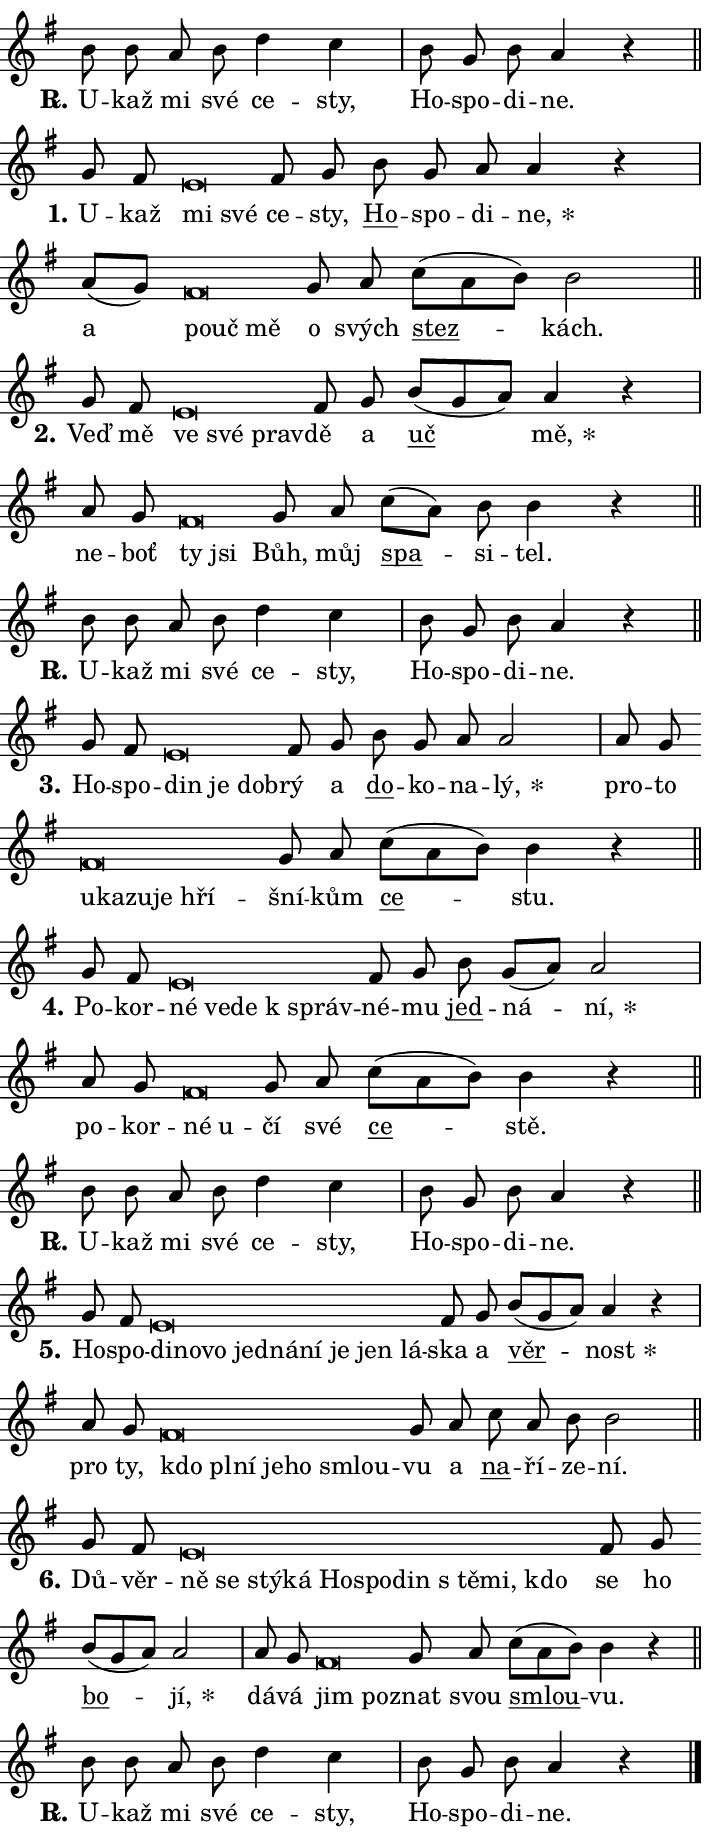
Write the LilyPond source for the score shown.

\version "2.24.0"
\header { tagline = "" }
\paper {
  indent = 0\cm
  top-margin = 0\cm
  right-margin = 0.13\cm % to fit lyric hyphens
  bottom-margin = 0\cm
  left-margin = 0\cm
  paper-width = 12\cm
  page-breaking = #ly:one-page-breaking
  system-system-spacing.basic-distance = #11
  score-system-spacing.basic-distance = #11
  ragged-last = ##f
}


%% Author: Thomas Morley
%% https://lists.gnu.org/archive/html/lilypond-user/2020-05/msg00002.html
#(define (line-position grob)
"Returns position of @var[grob} in current system:
   @code{'start}, if at first time-step
   @code{'end}, if at last time-step
   @code{'middle} otherwise
"
  (let* ((col (ly:item-get-column grob))
         (ln (ly:grob-object col 'left-neighbor))
         (rn (ly:grob-object col 'right-neighbor))
         (col-to-check-left (if (ly:grob? ln) ln col))
         (col-to-check-right (if (ly:grob? rn) rn col))
         (break-dir-left
           (and
             (ly:grob-property col-to-check-left 'non-musical #f)
             (ly:item-break-dir col-to-check-left)))
         (break-dir-right
           (and
             (ly:grob-property col-to-check-right 'non-musical #f)
             (ly:item-break-dir col-to-check-right))))
        (cond ((eqv? 1 break-dir-left) 'start)
              ((eqv? -1 break-dir-right) 'end)
              (else 'middle))))

#(define (tranparent-at-line-position vctor)
  (lambda (grob)
  "Relying on @code{line-position} select the relevant enry from @var{vctor}.
Used to determine transparency,"
    (case (line-position grob)
      ((end) (not (vector-ref vctor 0)))
      ((middle) (not (vector-ref vctor 1)))
      ((start) (not (vector-ref vctor 2))))))

noteHeadBreakVisibility =
#(define-music-function (break-visibility)(vector?)
"Makes @code{NoteHead}s transparent relying on @var{break-visibility}"
#{
  \override NoteHead.transparent =
    #(tranparent-at-line-position break-visibility)
#})

#(define delete-ledgers-for-transparent-note-heads
  (lambda (grob)
    "Reads whether a @code{NoteHead} is transparent.
If so this @code{NoteHead} is removed from @code{'note-heads} from
@var{grob}, which is supposed to be @code{LedgerLineSpanner}.
As a result ledgers are not printed for this @code{NoteHead}"
    (let* ((nhds-array (ly:grob-object grob 'note-heads))
           (nhds-list
             (if (ly:grob-array? nhds-array)
                 (ly:grob-array->list nhds-array)
                 '()))
           ;; Relies on the transparent-property being done before
           ;; Staff.LedgerLineSpanner.after-line-breaking is executed.
           ;; This is fragile ...
           (to-keep
             (remove
               (lambda (nhd)
                 (ly:grob-property nhd 'transparent #f))
               nhds-list)))
      ;; TODO find a better method to iterate over grob-arrays, similiar
      ;; to filter/remove etc for lists
      ;; For now rebuilt from scratch
      (set! (ly:grob-object grob 'note-heads)  '())
      (for-each
        (lambda (nhd)
          (ly:pointer-group-interface::add-grob grob 'note-heads nhd))
        to-keep))))

squashNotes = {
  \override NoteHead.X-extent = #'(-0.2 . 0.2)
  \override NoteHead.Y-extent = #'(-0.75 . 0)
  \override NoteHead.stencil =
    #(lambda (grob)
       (let ((pos (ly:grob-property grob 'staff-position)))
         (begin
           (if (< pos -7) (display "ERROR: Lower brevis then expected\n") (display ""))
           (if (<= pos -6) ly:text-interface::print ly:note-head::print))))
}
unSquashNotes = {
  \revert NoteHead.X-extent
  \revert NoteHead.Y-extent
  \revert NoteHead.stencil
}

hideNotes = \noteHeadBreakVisibility #begin-of-line-visible
unHideNotes = \noteHeadBreakVisibility #all-visible

% work-around for resetting accidentals
% https://lilypond.org/doc/v2.23/Documentation/notation/displaying-rhythms#unmetered-music
cadenzaMeasure = {
  \cadenzaOff
  \partial 1024 s1024
  \cadenzaOn
}

#(define-markup-command (accent layout props text) (markup?)
  "Underline accented syllable"
  (interpret-markup layout props
    #{\markup \override #'(offset . 4.3) \underline { #text }#}))

responsum = \markup \concat {
  "R" \hspace #-1.05 \path #0.1 #'((moveto 0 0.07) (lineto 0.9 0.8)) \hspace #0.05 "."
}

spaceSize = #0.6828661417322834 % exact space size for TeX Gyre Schola

\layout {
  \context {
    \Staff
    \remove "Time_signature_engraver"
    \override LedgerLineSpanner.after-line-breaking = #delete-ledgers-for-transparent-note-heads
  }
  \context {
    \Lyrics {
      \override LyricSpace.minimum-distance = \spaceSize
      \override LyricText.font-name = #"TeX Gyre Schola"
      \override LyricText.font-size = 1
      \override StanzaNumber.font-name = #"TeX Gyre Schola Bold"
      \override StanzaNumber.font-size = 1
    }
  }
  \context {
    \Score 
    \override NoteHead.text =
      #(lambda (grob) 
        (let ((pos (ly:grob-property grob 'staff-position)))
          #{\markup {
            \combine
              \halign #-0.55 \raise #(if (= pos -6) 0 0.5) \override #'(thickness . 2) \draw-line #'(3.2 . 0)
              \musicglyph "noteheads.sM1"
          }#}))
  }
}

% magnetic-lyrics.ily
%
%   written by
%     Jean Abou Samra <jean@abou-samra.fr>
%     Werner Lemberg <wl@gnu.org>
%
%   adapted by
%     Jiri Hon <jiri.hon@gmail.com>
%
% Version 2022-Apr-15

% https://www.mail-archive.com/lilypond-user@gnu.org/msg149350.html

#(define (Left_hyphen_pointer_engraver context)
   "Collect syllable-hyphen-syllable occurrences in lyrics and store
them in properties.  This engraver only looks to the left.  For
example, if the lyrics input is @code{foo -- bar}, it does the
following.

@itemize @bullet
@item
Set the @code{text} property of the @code{LyricHyphen} grob between
@q{foo} and @q{bar} to @code{foo}.

@item
Set the @code{left-hyphen} property of the @code{LyricText} grob with
text @q{foo} to the @code{LyricHyphen} grob between @q{foo} and
@q{bar}.
@end itemize

Use this auxiliary engraver in combination with the
@code{lyric-@/text::@/apply-@/magnetic-@/offset!} hook."
   (let ((hyphen #f)
         (text #f))
     (make-engraver
      (acknowledgers
       ((lyric-syllable-interface engraver grob source-engraver)
        (set! text grob)))
      (end-acknowledgers
       ((lyric-hyphen-interface engraver grob source-engraver)
        ;(when (not (grob::has-interface grob 'lyric-space-interface))
          (set! hyphen grob)));)
      ((stop-translation-timestep engraver)
       (when (and text hyphen)
         (ly:grob-set-object! text 'left-hyphen hyphen))
       (set! text #f)
       (set! hyphen #f)))))

#(define (lyric-text::apply-magnetic-offset! grob)
   "If the space between two syllables is less than the value in
property @code{LyricText@/.details@/.squash-threshold}, move the right
syllable to the left so that it gets concatenated with the left
syllable.

Use this function as a hook for
@code{LyricText@/.after-@/line-@/breaking} if the
@code{Left_@/hyphen_@/pointer_@/engraver} is active."
   (let ((hyphen (ly:grob-object grob 'left-hyphen #f)))
     (when hyphen
       (let ((left-text (ly:spanner-bound hyphen LEFT)))
         (when (grob::has-interface left-text 'lyric-syllable-interface)
           (let* ((common (ly:grob-common-refpoint grob left-text X))
                  (this-x-ext (ly:grob-extent grob common X))
                  (left-x-ext
                   (begin
                     ;; Trigger magnetism for left-text.
                     (ly:grob-property left-text 'after-line-breaking)
                     (ly:grob-extent left-text common X)))
                  ;; `delta` is the gap width between two syllables.
                  (delta (- (interval-start this-x-ext)
                            (interval-end left-x-ext)))
                  (details (ly:grob-property grob 'details))
                  (threshold (assoc-get 'squash-threshold details 0.2)))
             (when (< delta threshold)
               (let* (;; We have to manipulate the input text so that
                      ;; ligatures crossing syllable boundaries are not
                      ;; disabled.  For languages based on the Latin
                      ;; script this is essentially a beautification.
                      ;; However, for non-Western scripts it can be a
                      ;; necessity.
                      (lt (ly:grob-property left-text 'text))
                      (rt (ly:grob-property grob 'text))
                      (is-space (grob::has-interface hyphen 'lyric-space-interface))
                      (space (if is-space " " ""))
                      (extra-delta (if is-space spaceSize 0))
                      ;; Append new syllable.
                      (ltrt-space (if (and (string? lt) (string? rt))
                                (string-append lt space rt)
                                (make-concat-markup (list lt space rt))))
                      ;; Right-align `ltrt` to the right side.
                      (ltrt-space-markup (grob-interpret-markup
                               grob
                               (make-translate-markup
                                (cons (interval-length this-x-ext) 0)
                                (make-right-align-markup ltrt-space)))))
                 (begin
                   ;; Don't print `left-text`.
                   (ly:grob-set-property! left-text 'stencil #f)
                   ;; Set text and stencil (which holds all collected
                   ;; syllables so far) and shift it to the left.
                   (ly:grob-set-property! grob 'text ltrt-space)
                   (ly:grob-set-property! grob 'stencil ltrt-space-markup)
                   (ly:grob-translate-axis! grob (- (- delta extra-delta)) X))))))))))


#(define (lyric-hyphen::displace-bounds-first grob)
   ;; Make very sure this callback isn't triggered too early.
   (let ((left (ly:spanner-bound grob LEFT))
         (right (ly:spanner-bound grob RIGHT)))
     (ly:grob-property left 'after-line-breaking)
     (ly:grob-property right 'after-line-breaking)
     (ly:lyric-hyphen::print grob)))

squashThreshold = #0.4

\layout {
  \context {
    \Lyrics
    \consists #Left_hyphen_pointer_engraver
    \override LyricText.after-line-breaking =
      #lyric-text::apply-magnetic-offset!
    \override LyricHyphen.stencil = #lyric-hyphen::displace-bounds-first
    \override LyricText.details.squash-threshold = \squashThreshold
    \override LyricHyphen.minimum-distance = 0
    \override LyricHyphen.minimum-length = \squashThreshold
  }
}

squashText = \override LyricText.details.squash-threshold = 9999
unSquashText = \override LyricText.details.squash-threshold = \squashThreshold

leftText = \override LyricText.self-alignment-X = #LEFT
unLeftText = \revert LyricText.self-alignment-X

starOffset = #(lambda (grob) 
                (let ((x_offset (ly:self-alignment-interface::aligned-on-x-parent grob)))
                  (if (= x_offset 0) 0 (+ x_offset 1.2))))

star = #(define-music-function (syllable)(string?)
"Append star separator at the end of a syllable"
#{
  \once \override LyricText.X-offset = #starOffset
  \lyricmode { \markup {
    #syllable
    \override #'((font-name . "TeX Gyre Schola Bold")) \hspace #0.2 \lower #0.65 \larger "*"
  } }
#})

starAccent = #(define-music-function (syllable)(string?)
"Append star separator at the end of a syllable and make accent"
#{
  \once \override LyricText.X-offset = #starOffset
  \lyricmode { \markup {
    \accent #syllable
    \override #'((font-name . "TeX Gyre Schola Bold")) \hspace #0.2 \lower #0.65 \larger "*"
  } }
#})

breath = #(define-music-function (syllable)(string?)
"Append breathing indicator at the end of a syllable"
#{
  \lyricmode { \markup { #syllable "+" } }
#})

optionalBreath = #(define-music-function (syllable)(string?)
"Append optional breathing indicator at the end of a syllable"
#{
  \lyricmode { \markup { #syllable "(+)" } }
#})


\score {
    <<
        \new Voice = "melody" { \cadenzaOn \key g \major \relative { b'8 b a b d4 c \cadenzaMeasure \bar "|" b8 g b a4 r \cadenzaMeasure \bar "||" \break } }
        \new Lyrics \lyricsto "melody" { \lyricmode { \set stanza = \responsum
U -- kaž mi své ce -- sty, Ho -- spo -- di -- ne. } }
    >>
    \layout {}
}

\score {
    <<
        \new Voice = "melody" { \cadenzaOn \key g \major \relative { g'8 fis \bar "" \squashNotes e\breve*1/16 \hideNotes \breve*1/16 \bar "" \unHideNotes \unSquashNotes fis8 g \bar "" b g a a4 r \cadenzaMeasure \bar "|" a8[( g)] \bar "" \squashNotes fis\breve*1/16 \hideNotes \breve*1/16 \breve*1/16 \bar "" \unHideNotes \unSquashNotes g8 a \bar "" c[( a b)] b2 \cadenzaMeasure \bar "||" \break } }
        \new Lyrics \lyricsto "melody" { \lyricmode { \set stanza = "1."
U -- kaž \leftText mi \squashText své \unLeftText \unSquashText ce -- sty, \markup \accent Ho -- spo -- di -- \star ne, a \leftText po -- \squashText uč mě \unLeftText \unSquashText o svých \markup \accent stez -- kách. } }
    >>
    \layout {}
}

\score {
    <<
        \new Voice = "melody" { \cadenzaOn \key g \major \relative { g'8 fis \bar "" \squashNotes e\breve*1/16 \hideNotes \breve*1/16 \breve*1/16 \bar "" \unHideNotes \unSquashNotes fis8 g \bar "" b[( g a)] a4 r \cadenzaMeasure \bar "|" a8 g \bar "" \squashNotes fis\breve*1/16 \hideNotes \breve*1/16 \bar "" \unHideNotes \unSquashNotes g8 a \bar "" c[( a)] b b4 r \cadenzaMeasure \bar "||" \break } }
        \new Lyrics \lyricsto "melody" { \lyricmode { \set stanza = "2."
Veď mě \leftText ve \squashText své prav -- \unLeftText \unSquashText dě a \markup \accent uč \star mě, ne -- boť \leftText ty \squashText jsi \unLeftText \unSquashText Bůh, můj \markup \accent spa -- si -- tel. } }
    >>
    \layout {}
}

\score {
    <<
        \new Voice = "melody" { \cadenzaOn \key g \major \relative { b'8 b a b d4 c \cadenzaMeasure \bar "|" b8 g b a4 r \cadenzaMeasure \bar "||" \break } }
        \new Lyrics \lyricsto "melody" { \lyricmode { \set stanza = \responsum
U -- kaž mi své ce -- sty, Ho -- spo -- di -- ne. } }
    >>
    \layout {}
}

\score {
    <<
        \new Voice = "melody" { \cadenzaOn \key g \major \relative { g'8 fis \bar "" \squashNotes e\breve*1/16 \hideNotes \breve*1/16 \breve*1/16 \bar "" \unHideNotes \unSquashNotes fis8 g \bar "" b g a a2 \cadenzaMeasure \bar "|" a8 g \bar "" \squashNotes fis\breve*1/16 \hideNotes \breve*1/16 \bar "" \breve*1/16 \bar "" \breve*1/16 \breve*1/16 \bar "" \unHideNotes \unSquashNotes g8 a \bar "" c[( a b)] b4 r \cadenzaMeasure \bar "||" \break } }
        \new Lyrics \lyricsto "melody" { \lyricmode { \set stanza = "3."
Ho -- spo -- \leftText din \squashText je dob -- \unLeftText \unSquashText rý a \markup \accent do -- ko -- na -- \star lý, pro -- to \leftText u -- \squashText ka -- zu -- je hří -- \unLeftText \unSquashText šní -- kům \markup \accent ce -- stu. } }
    >>
    \layout {}
}

\score {
    <<
        \new Voice = "melody" { \cadenzaOn \key g \major \relative { g'8 fis \bar "" \squashNotes e\breve*1/16 \hideNotes \breve*1/16 \bar "" \breve*1/16 \breve*1/16 \bar "" \unHideNotes \unSquashNotes fis8 g \bar "" b g[( a)] a2 \cadenzaMeasure \bar "|" a8 g \bar "" \squashNotes fis\breve*1/16 \hideNotes \breve*1/16 \bar "" \unHideNotes \unSquashNotes g8 a \bar "" c[( a b)] b4 r \cadenzaMeasure \bar "||" \break } }
        \new Lyrics \lyricsto "melody" { \lyricmode { \set stanza = "4."
Po -- kor -- \leftText né \squashText ve -- de "k správ" -- \unLeftText \unSquashText né -- mu \markup \accent jed -- ná -- \star ní, po -- kor -- \leftText né \squashText u -- \unLeftText \unSquashText čí své \markup \accent ce -- stě. } }
    >>
    \layout {}
}

\score {
    <<
        \new Voice = "melody" { \cadenzaOn \key g \major \relative { b'8 b a b d4 c \cadenzaMeasure \bar "|" b8 g b a4 r \cadenzaMeasure \bar "||" \break } }
        \new Lyrics \lyricsto "melody" { \lyricmode { \set stanza = \responsum
U -- kaž mi své ce -- sty, Ho -- spo -- di -- ne. } }
    >>
    \layout {}
}

\score {
    <<
        \new Voice = "melody" { \cadenzaOn \key g \major \relative { g'8 fis \bar "" \squashNotes e\breve*1/16 \hideNotes \breve*1/16 \bar "" \breve*1/16 \bar "" \breve*1/16 \bar "" \breve*1/16 \bar "" \breve*1/16 \bar "" \breve*1/16 \bar "" \breve*1/16 \breve*1/16 \bar "" \unHideNotes \unSquashNotes fis8 g \bar "" b[( g a)] a4 r \cadenzaMeasure \bar "|" a8 g \bar "" \squashNotes fis\breve*1/16 \hideNotes \breve*1/16 \bar "" \breve*1/16 \bar "" \breve*1/16 \bar "" \breve*1/16 \breve*1/16 \bar "" \unHideNotes \unSquashNotes g8 a \bar "" c a b b2 \cadenzaMeasure \bar "||" \break } }
        \new Lyrics \lyricsto "melody" { \lyricmode { \set stanza = "5."
Ho -- spo -- \leftText di -- \squashText no -- vo jed -- ná -- ní je jen lá -- \unLeftText \unSquashText ska a \markup \accent věr -- \star nost pro ty, \leftText kdo \squashText pl -- ní je -- ho smlou -- \unLeftText \unSquashText vu a \markup \accent na -- ří -- ze -- ní. } }
    >>
    \layout {}
}

\score {
    <<
        \new Voice = "melody" { \cadenzaOn \key g \major \relative { g'8 fis \bar "" \squashNotes e\breve*1/16 \hideNotes \breve*1/16 \bar "" \breve*1/16 \bar "" \breve*1/16 \bar "" \breve*1/16 \bar "" \breve*1/16 \bar "" \breve*1/16 \bar "" \breve*1/16 \bar "" \breve*1/16 \breve*1/16 \bar "" \unHideNotes \unSquashNotes fis8 g \bar "" b[( g a)] a2 \cadenzaMeasure \bar "|" a8 g \bar "" \squashNotes fis\breve*1/16 \hideNotes \breve*1/16 \bar "" \unHideNotes \unSquashNotes g8 a \bar "" c[( a b)] b4 r \cadenzaMeasure \bar "||" \break } }
        \new Lyrics \lyricsto "melody" { \lyricmode { \set stanza = "6."
Dů -- věr -- \leftText ně \squashText se stý -- ká Ho -- spo -- din "s tě" -- mi, kdo \unLeftText \unSquashText se ho \markup \accent bo -- \star jí, dá -- vá \leftText jim \squashText po -- \unLeftText \unSquashText znat svou \markup \accent smlou -- vu. } }
    >>
    \layout {}
}

\score {
    <<
        \new Voice = "melody" { \cadenzaOn \key g \major \relative { b'8 b a b d4 c \cadenzaMeasure \bar "|" b8 g b a4 r \cadenzaMeasure \bar "||" \break } \bar "|." }
        \new Lyrics \lyricsto "melody" { \lyricmode { \set stanza = \responsum
U -- kaž mi své ce -- sty, Ho -- spo -- di -- ne. } }
    >>
    \layout {}
}
